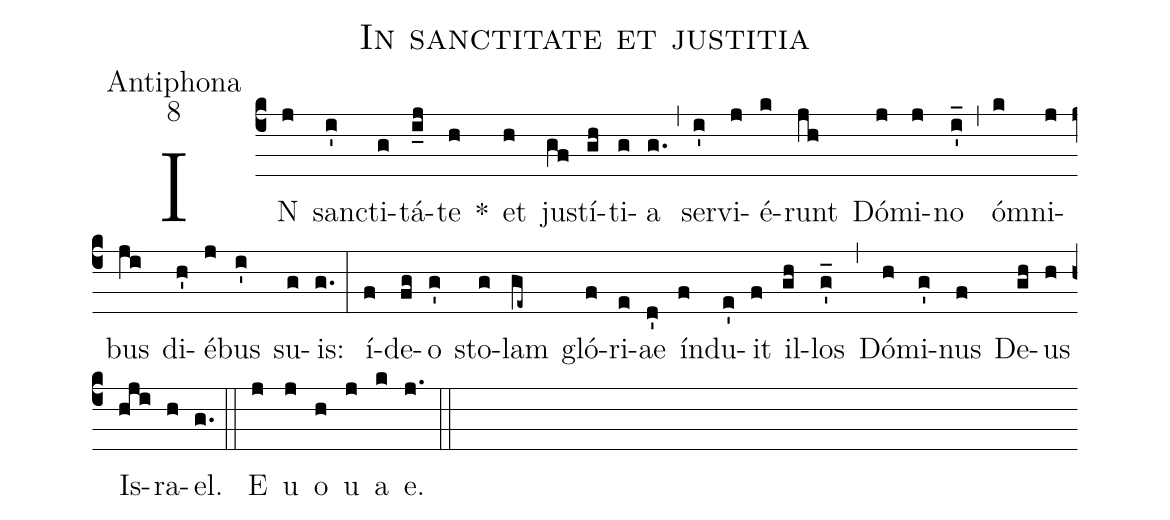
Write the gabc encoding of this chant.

name:In sanctitate et justitia;
office-part:Antiphona;
mode:8;
%%
(c4) IN(j) san(i')cti(g)tá(i_j)te(h) *() et(h) ju(gf)stí(gh)ti(g)a(g.) (,) ser(i')vi(j)é(k)runt(jh) Dó(j)mi(j)no(i'_) (,) ó(k)mni(j)bus(ji) di(h')é(j)bus(i') su(g)is:(g.) (:) í(f)de(fg)o(g') sto(g)lam(ge~) gló(f)ri(e)ae(d') ín(f)du(e')it(f) il(gh)los(g'_) (,) Dó(h)mi(g')nus(f) De(gh)us(h) Is(hji)ra(h)el.(g.) (::) <eu>E(j) u(j) o(h) u(j) a(k) e.</eu>(j.) (::)
